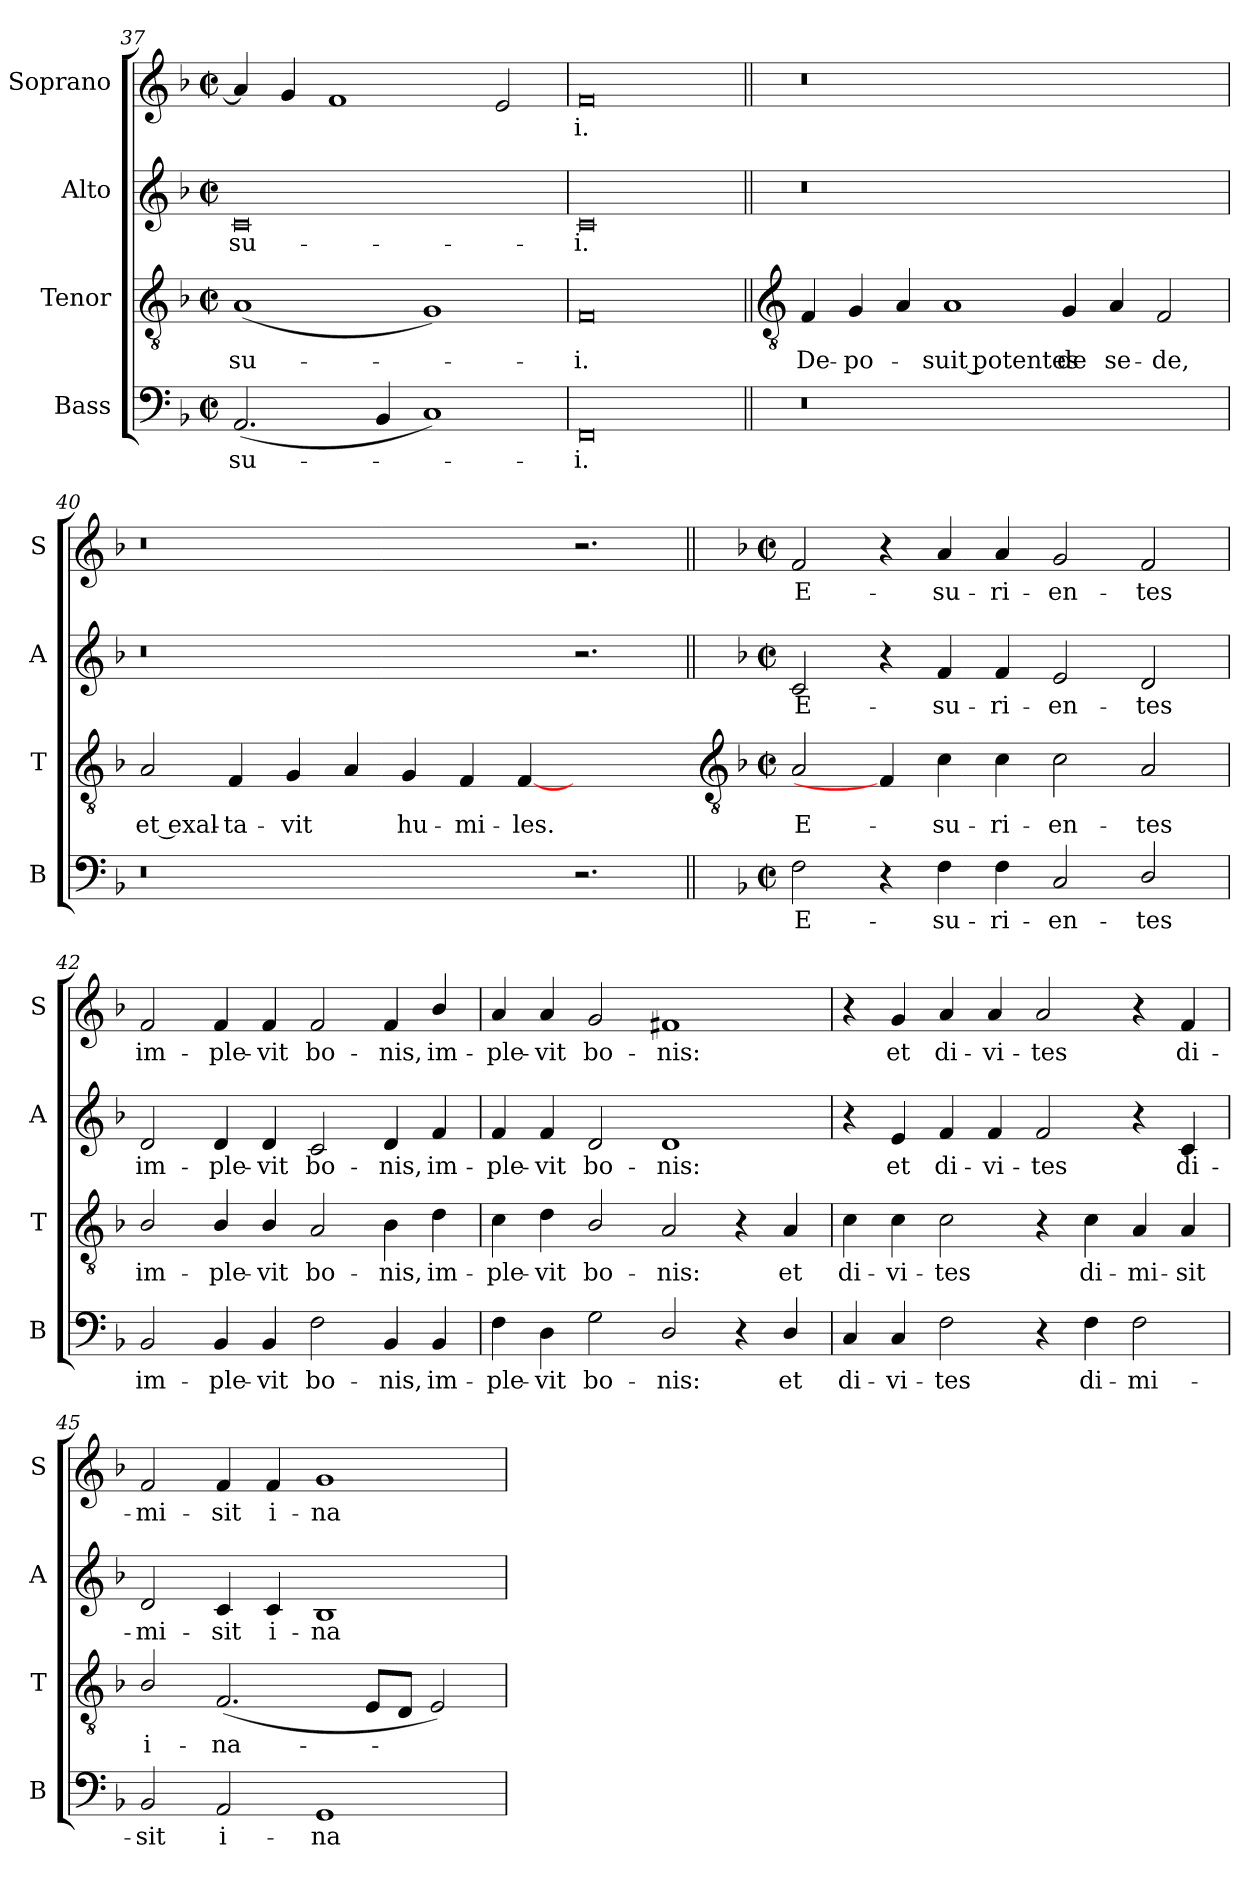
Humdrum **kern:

**kern	**text	**kern	**text	**kern	**text	**kern	**text
*part4	*part4	*part3	*part3	*part2	*part2	*part1	*part1
*staff4	*staff4	*staff3	*staff3	*staff2	*staff2	*staff1	*staff1
*I"Bass	*	*I"Tenor	*	*I"Alto	*	*I"Soprano	*
*I'B	*	*I'T	*	*I'A	*	*I'S	*
*clefF4	*	*clefGv2	*	*clefG2	*	*clefG2	*
*k[b-]	*	*k[b-]	*	*k[b-]	*	*k[b-]	*
*F:	*	*F:	*	*F:	*	*F:	*
*M4/2	*	*M4/2	*	*M4/2	*	*M4/2	*
*met(c|)	*	*met(c|)	*	*met(c|)	*	*met(c|)	*
=37	=37	=37	=37	=37	=37	=37	=37
!	!LO:LY:b	!	!LO:LY:b	!	!LO:LY:b	!	!
(<2.AA	su-	(<1A	su-	0c	su-	4a]	.
.	.	.	.	.	.	4g	.
.	.	.	.	.	.	1f	.
4BB-	.	.	.	.	.	.	.
1C)	.	1G)	.	.	.	.	.
.	.	.	.	.	.	2e	.
=38	=38	=38	=38	=38	=38	=38	=38
!	!LO:LY:b	!	!LO:LY:b	!	!LO:LY:b	!	!LO:LY:b
0FF	i.	0F	i.	0c	-i.	0f	i.
!!LO:LB:g=z
=39||	=39||	=39||	=39||	=39||	=39||	=39||	=39||
*	*	*clefGv2	*	*	*	*	*
!	!	!	!LO:LY:b	!	!	!	!
0r	.	4F	De-	0r	.	0r	.
!	!	!	!LO:LY:b	!	!	!	!
.	.	4G	-po-	.	.	.	.
.	.	4A	.	.	.	.	.
!	!	!	!LO:LY:b	!	!	!	!
.	.	1A	suit potentes	.	.	.	.
!	!	!	!LO:LY:b	!	!	!	!
.	.	4G	de	.	.	.	.
!	!	!	!LO:LY:b	!	!	!	!
2.ryy	.	4A	se-	2.ryy	.	2.ryy	.
!	!	!	!LO:LY:b	!	!	!	!
.	.	2F	-de,	.	.	.	.
=40	=40	=40	=40	=40	=40	=40	=40
!	!	!	!LO:LY:b	!	!	!	!
0r	.	2A	et exal-	0r	.	0r	.
!	!	!	!LO:LY:b	!	!	!	!
.	.	4F	-ta-	.	.	.	.
!	!	!	!LO:LY:b	!	!	!	!
.	.	4G	-vit	.	.	.	.
.	.	4A	.	.	.	.	.
!	!	!	!LO:LY:b	!	!	!	!
.	.	4G	hu-	.	.	.	.
!	!	!	!LO:LY:b	!	!	!	!
.	.	4F	-mi-	.	.	.	.
!	!	!	!LO:LY:b	!	!	!	!
.	.	[4F	-les.	.	.	.	.
2.r	.	2.ryy	.	2.r	.	2.r	.
!!LO:LB:g=z
=41||	=41||	=41-	=41||	=41||	=41||	=41||	=41||
*	*	*clefGv2	*	*	*	*	*
*k[b-]	*	*	*	*k[b-]	*	*k[b-]	*
*F:	*	*	*	*F:	*	*F:	*
*M4/2	*	*M4/2	*	*M4/2	*	*M4/2	*
*met(c|)	*	*met(c|)	*	*met(c|)	*	*met(c|)	*
!	!LO:LY:b	!	!LO:LY:b	!	!LO:LY:b	!	!LO:LY:b
2F	E-	2A	E-	2c	E-	2f	E-
4r	.	4F]	.	4r	.	4r	.
!	!LO:LY:b	!	!LO:LY:b	!	!LO:LY:b	!	!LO:LY:b
4F	-su-	4c	-su-	4f	-su-	4a	-su-
!	!LO:LY:b	!	!LO:LY:b	!	!LO:LY:b	!	!LO:LY:b
4F	-ri-	4c	-ri-	4f	-ri-	4a	-ri-
!	!LO:LY:b	!	!LO:LY:b	!	!LO:LY:b	!	!LO:LY:b
2C	-en-	2c	-en-	2e	-en-	2g	-en-
!	!LO:LY:b	!	!LO:LY:b	!	!LO:LY:b	!	!LO:LY:b
2D/	-tes	2A	-tes	2d	-tes	2f	-tes
=42	=42	=42	=42	=42	=42	=42	=42
!	!LO:LY:b	!	!LO:LY:b	!	!LO:LY:b	!	!LO:LY:b
2BB-	im-	2B-/	im-	2d	im-	2f	im-
!	!LO:LY:b	!	!LO:LY:b	!	!LO:LY:b	!	!LO:LY:b
4BB-	-ple-	4B-/	-ple-	4d	-ple-	4f	-ple-
!	!LO:LY:b	!	!LO:LY:b	!	!LO:LY:b	!	!LO:LY:b
4BB-	-vit	4B-/	-vit	4d	-vit	4f	-vit
!	!LO:LY:b	!	!LO:LY:b	!	!LO:LY:b	!	!LO:LY:b
2F	bo-	2A	bo-	2c	bo-	2f	bo-
!	!LO:LY:b	!	!LO:LY:b	!	!LO:LY:b	!	!LO:LY:b
4BB-	-nis,	4B-	-nis,	4d	-nis,	4f	-nis,
!	!LO:LY:b	!	!LO:LY:b	!	!LO:LY:b	!	!LO:LY:b
4BB-	im-	4d	im-	4f	im-	4b-/	im-
=43	=43	=43	=43	=43	=43	=43	=43
!	!LO:LY:b	!	!LO:LY:b	!	!LO:LY:b	!	!LO:LY:b
4F	-ple-	4c	-ple-	4f	-ple-	4a	-ple-
!	!LO:LY:b	!	!LO:LY:b	!	!LO:LY:b	!	!LO:LY:b
4D	-vit	4d	-vit	4f	-vit	4a	-vit
!	!LO:LY:b	!	!LO:LY:b	!	!LO:LY:b	!	!LO:LY:b
2G	bo-	2B-/	bo-	2d	bo-	2g	bo-
!	!LO:LY:b	!	!LO:LY:b	!	!LO:LY:b	!	!LO:LY:b
2D/	-nis:	2A	-nis:	1d	-nis:	1f#X	-nis:
4r	.	4r	.	.	.	.	.
!	!LO:LY:b	!	!LO:LY:b	!	!	!	!
4D/	et	4A	et	.	.	.	.
=44	=44	=44	=44	=44	=44	=44	=44
!	!LO:LY:b	!	!LO:LY:b	!	!	!	!
4C	di-	4c	di-	4r	.	4r	.
!	!LO:LY:b	!	!LO:LY:b	!	!LO:LY:b	!	!LO:LY:b
4C	-vi-	4c	-vi-	4e	et	4g	et
!	!LO:LY:b	!	!LO:LY:b	!	!LO:LY:b	!	!LO:LY:b
2F	-tes	2c	-tes	4f	di-	4a	di-
!	!	!	!	!	!LO:LY:b	!	!LO:LY:b
.	.	.	.	4f	-vi-	4a	-vi-
!	!	!	!	!	!LO:LY:b	!	!LO:LY:b
4r	.	4r	.	2f	-tes	2a	-tes
!	!LO:LY:b	!	!LO:LY:b	!	!	!	!
4F	di-	4c	di-	.	.	.	.
!	!LO:LY:b	!	!LO:LY:b	!	!	!	!
2F	-mi-	4A	-mi-	4r	.	4r	.
!	!	!	!LO:LY:b	!	!LO:LY:b	!	!LO:LY:b
.	.	4A	-sit	4c	di-	4f	di-
=45	=45	=45	=45	=45	=45	=45	=45
!	!LO:LY:b	!	!LO:LY:b	!	!LO:LY:b	!	!LO:LY:b
2BB-	-sit	2B-/	i-	2d	-mi-	2f	-mi-
!	!LO:LY:b	!	!LO:LY:b	!	!LO:LY:b	!	!LO:LY:b
2AA	i-	(<2.F	-na-	4c	-sit	4f	-sit
!	!	!	!	!	!LO:LY:b	!	!LO:LY:b
.	.	.	.	4c	i-	4f	i-
!	!LO:LY:b	!	!	!	!LO:LY:b	!	!LO:LY:b
1GG	-na-	.	.	1B-	-na-	1g	-na-
.	.	8EL	.	.	.	.	.
.	.	8DJ	.	.	.	.	.
.	.	2E)	.	.	.	.	.
=	=	=	=	=	=	=	=
*-	*-	*-	*-	*-	*-	*-	*-
